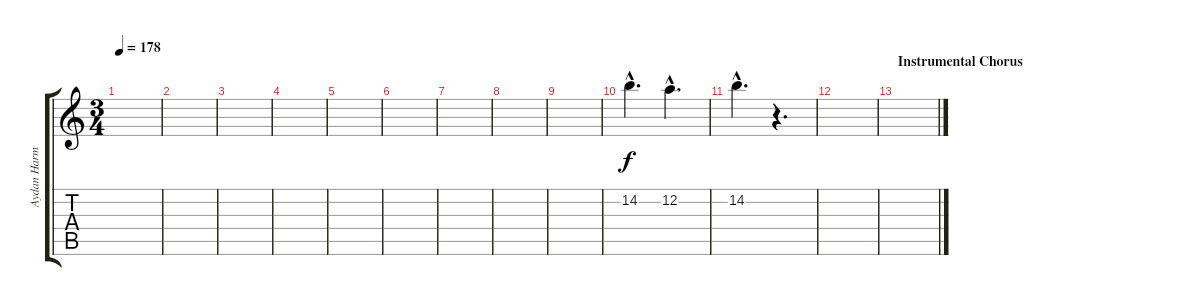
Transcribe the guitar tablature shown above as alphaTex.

\track ("Aydan Harmony" "Aydan Harm") {instrument distortionguitar}
\staff {score tabs}
\tuning (D4 A3 F3 C3 G2 D2) {hide}
\ts (3 4)
\tempo 178
\clef g2
\ks c
|
|
|
|
|
|
|
|
|
14.2{hac}.4{d} 12.2{hac}.4{d} |
14.2{hac}.4{d} r.4{d} |
|
\section ("" "Instrumental Chorus")
